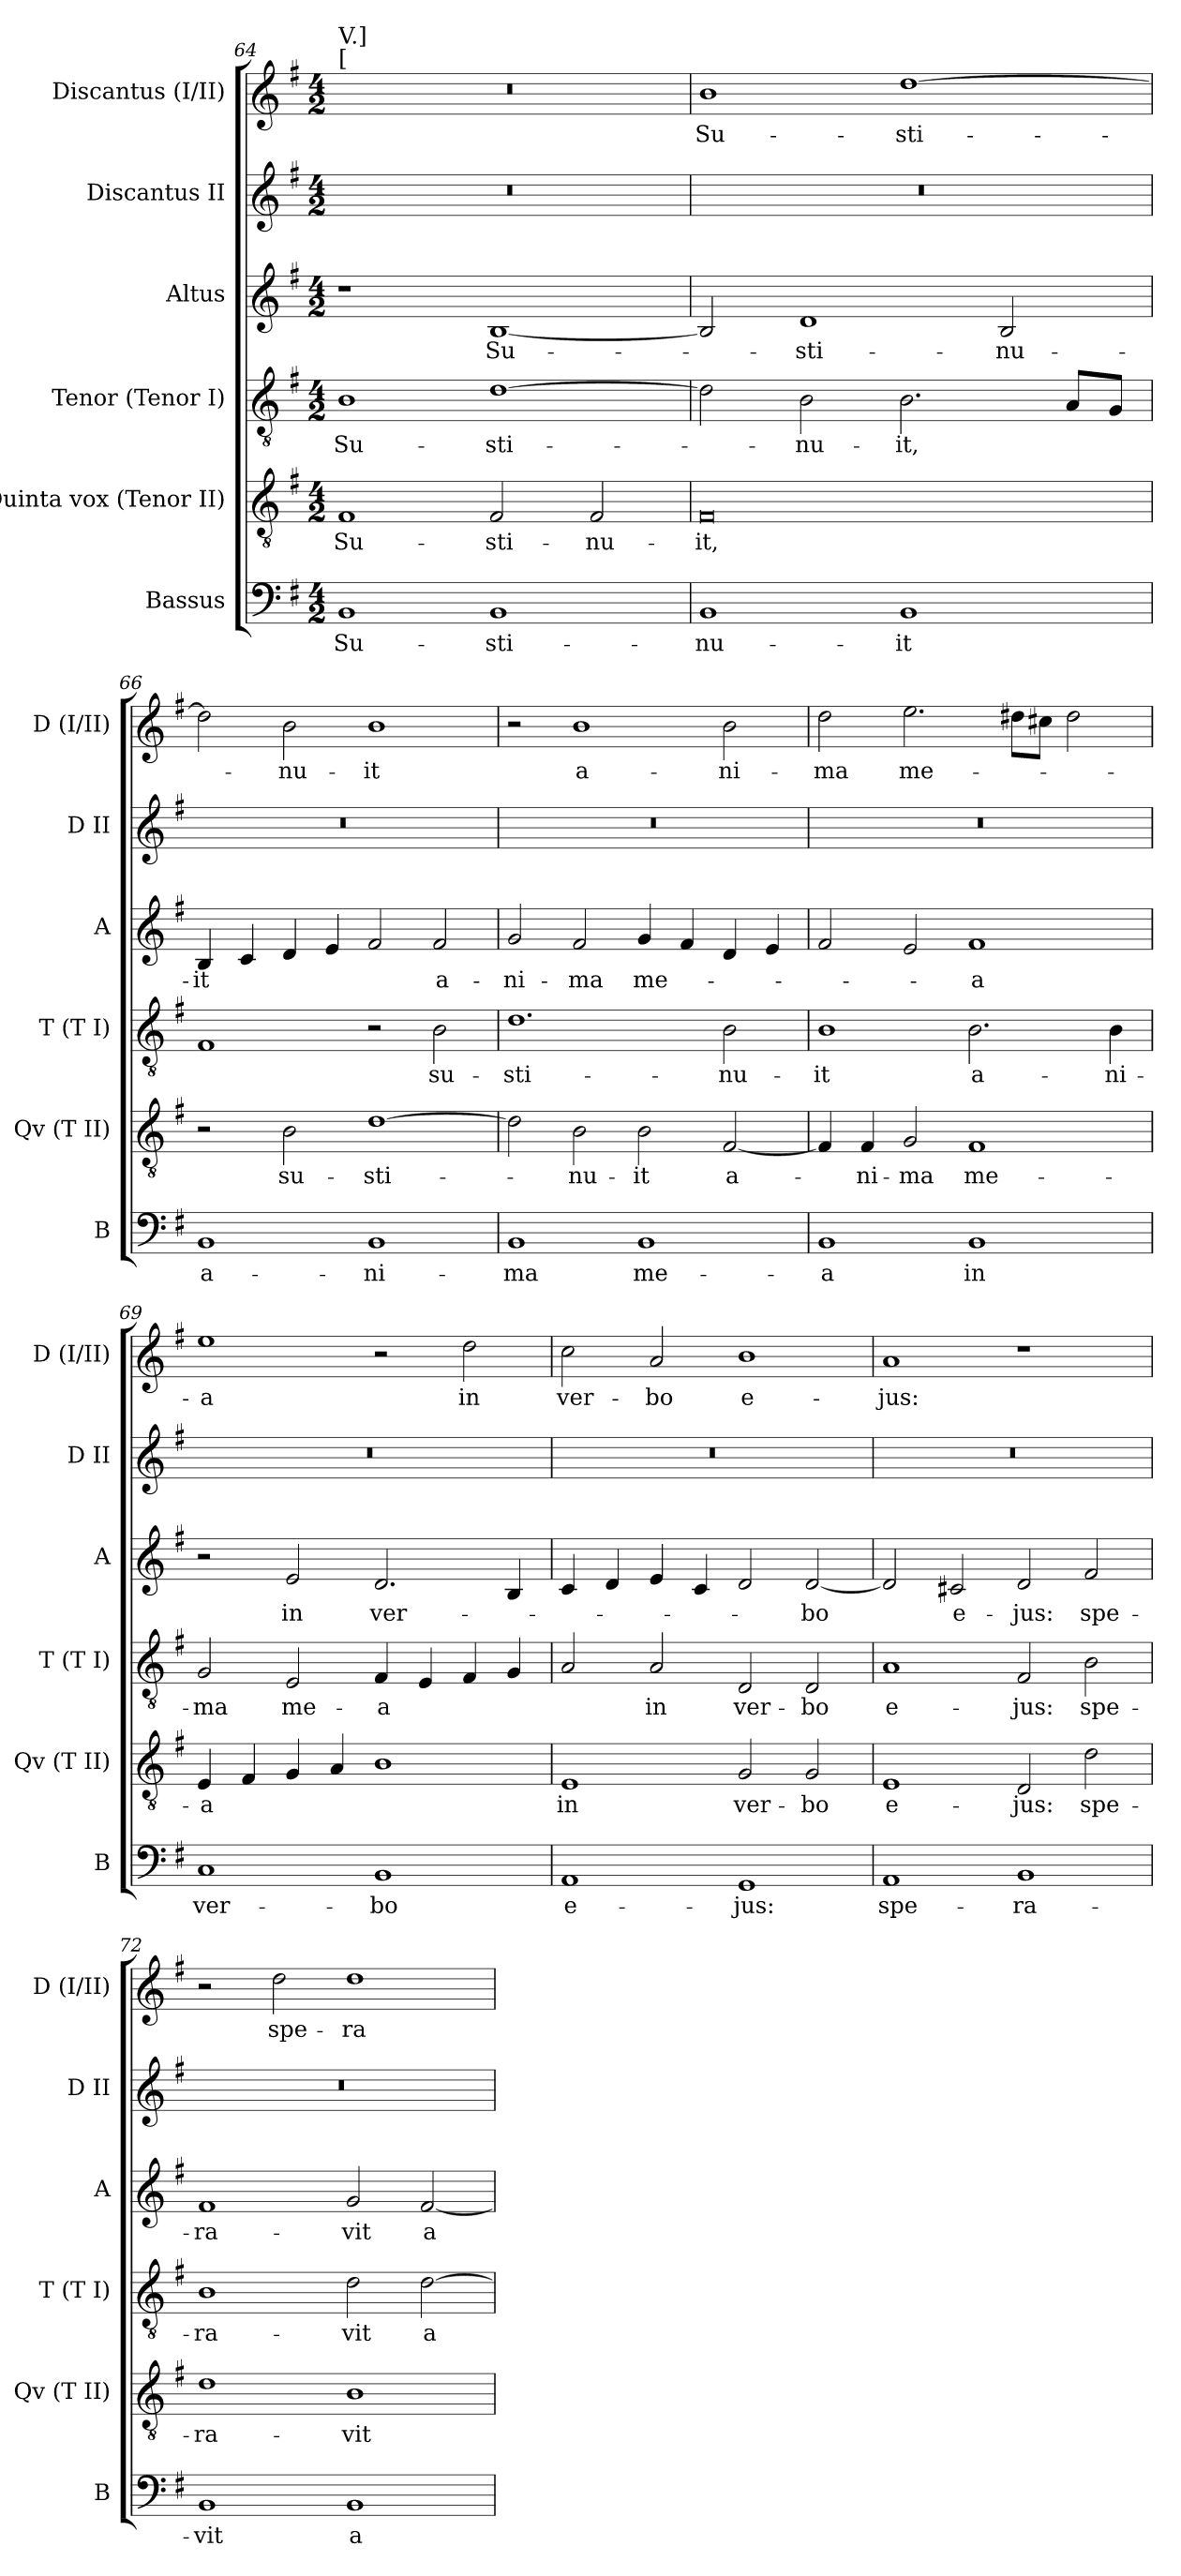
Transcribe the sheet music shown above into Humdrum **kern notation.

**kern	**text	**kern	**text	**kern	**text	**kern	**text	**kern	**kern	**text
*part6	*part6	*part5	*part5	*part4	*part4	*part3	*part3	*part2	*part1	*part1
*staff6	*staff6	*staff5	*staff5	*staff4	*staff4	*staff3	*staff3	*staff2	*staff1	*staff1
*I"Bassus	*	*I"Quinta vox (Tenor II)	*	*I"Tenor (Tenor I)	*	*I"Altus	*	*I"Discantus II	*I"Discantus (I/II)	*
*I'B	*	*I'Qv (T II)	*	*I'T (T I)	*	*I'A	*	*I'D II	*I'D  (I/II)	*
!!LO:PB:g=z
*clefF4	*	*clefGv2	*	*clefGv2	*	*clefG2	*	*clefG2	*clefG2	*
*k[f#]	*	*k[f#]	*	*k[f#]	*	*k[f#]	*	*k[f#]	*k[f#]	*
*G:	*	*G:	*	*G:	*	*G:	*	*G:	*G:	*
*M4/2	*	*M4/2	*	*M4/2	*	*M4/2	*	*M4/2	*M4/2	*
=64	=64	=64	=64	=64	=64	=64	=64	=64	=64	=64
!	!	!	!	!	!	!	!	!	!LO:TX:a:t=[	!
!	!	!	!	!	!	!	!	!	!LO:TX:a:t=V.]	!
1BB	Su-	1F#	Su-	1B	Su-	1r	.	0r	0r	.
1BB	-sti-	2F#/	-sti-	[1d	-sti-	[1B	Su-	.	.	.
.	.	2F#/	-nu-	.	.	.	.	.	.	.
=65	=65	=65	=65	=65	=65	=65	=65	=65	=65	=65
1BB	-nu-	0F#	-it,	2d\]	.	2B/]	.	0r	1b	Su-
.	.	.	.	2B\	-nu-	1d	-sti-	.	.	.
1BB	-it	.	.	2.B\	-it,	.	.	.	[1dd	-sti-
.	.	.	.	.	.	2B/	-nu-	.	.	.
.	.	.	.	8A/L	.	.	.	.	.	.
.	.	.	.	8G/J	.	.	.	.	.	.
=66	=66	=66	=66	=66	=66	=66	=66	=66	=66	=66
1BB	a-	2r	.	1F#	.	4B/	-it	0r	2dd\]	.
.	.	.	.	.	.	4c/	.	.	.	.
.	.	2B\	su-	.	.	4d/	.	.	2b\	-nu-
.	.	.	.	.	.	4e/	.	.	.	.
1BB	-ni-	[1d	-sti-	2r	.	2f#/	.	.	1b	-it
.	.	.	.	2B\	su-	2f#/	a-	.	.	.
=67	=67	=67	=67	=67	=67	=67	=67	=67	=67	=67
1BB	-ma	2d\]	.	1.d	-sti-	2g/	-ni-	0r	2r	.
.	.	2B\	-nu-	.	.	2f#/	-ma	.	1b	a-
1BB	me-	2B\	-it	.	.	4g/	me-	.	.	.
.	.	.	.	.	.	4f#/	.	.	.	.
.	.	[2F#/	a-	2B\	-nu-	4d/	.	.	2b\	-ni-
.	.	.	.	.	.	4e/	.	.	.	.
=68	=68	=68	=68	=68	=68	=68	=68	=68	=68	=68
1BB	-a	4F#/]	.	1B	-it	2f#/	.	0r	2dd\	-ma
.	.	4F#/	-ni-	.	.	.	.	.	.	.
.	.	2G/	-ma	.	.	2e/	.	.	2.ee\	me-
1BB	in	1F#	me-	2.B\	a-	1f#	-a	.	.	.
.	.	.	.	.	.	.	.	.	8dd#X\L	.
.	.	.	.	.	.	.	.	.	8cc#X\J	.
.	.	.	.	.	.	.	.	.	2dd#\	.
.	.	.	.	4B\	-ni-	.	.	.	.	.
!!LO:LB:g=z
=69	=69	=69	=69	=69	=69	=69	=69	=69	=69	=69
1C	ver-	4E/	-a	2G/	-ma	2r	.	0r	1ee	-a
.	.	4F#/	.	.	.	.	.	.	.	.
.	.	4G/	.	2E/	me-	2e/	in	.	.	.
.	.	4A/	.	.	.	.	.	.	.	.
1BB	-bo	1B	.	4F#/	-a	2.d/	ver-	.	2r	.
.	.	.	.	4E/	.	.	.	.	.	.
.	.	.	.	4F#/	.	.	.	.	2dd\	in
.	.	.	.	4G/	.	4B/	.	.	.	.
=70	=70	=70	=70	=70	=70	=70	=70	=70	=70	=70
1AA	e-	1E	in	2A/	.	4c/	.	0r	2cc\	ver-
.	.	.	.	.	.	4d/	.	.	.	.
.	.	.	.	2A/	in	4e/	.	.	2a/	-bo
.	.	.	.	.	.	4c/	.	.	.	.
1GG	-jus:	2G/	ver-	2D/	ver-	2d/	.	.	1b	e-
.	.	2G/	-bo	2D/	-bo	[2d/	-bo	.	.	.
=71	=71	=71	=71	=71	=71	=71	=71	=71	=71	=71
1AA	spe-	1E	e-	1A	e-	2d/]	.	0r	1a	-jus:
.	.	.	.	.	.	2c#X/	e-	.	.	.
1BB	-ra-	2D/	-jus:	2F#/	-jus:	2d/	-jus:	.	1r	.
.	.	2d\	spe-	2B\	spe-	2f#/	spe-	.	.	.
=72	=72	=72	=72	=72	=72	=72	=72	=72	=72	=72
1BB	-vit	1d	-ra-	1B	-ra-	1f#	-ra-	0r	2r	.
.	.	.	.	.	.	.	.	.	2dd\	spe-
1BB	a-	1B	-vit	2d\	-vit	2g/	-vit	.	1dd	-ra-
.	.	.	.	[2d\	a-	[2f#/	a-	.	.	.
=	=	=	=	=	=	=	=	=	=	=
*-	*-	*-	*-	*-	*-	*-	*-	*-	*-	*-
